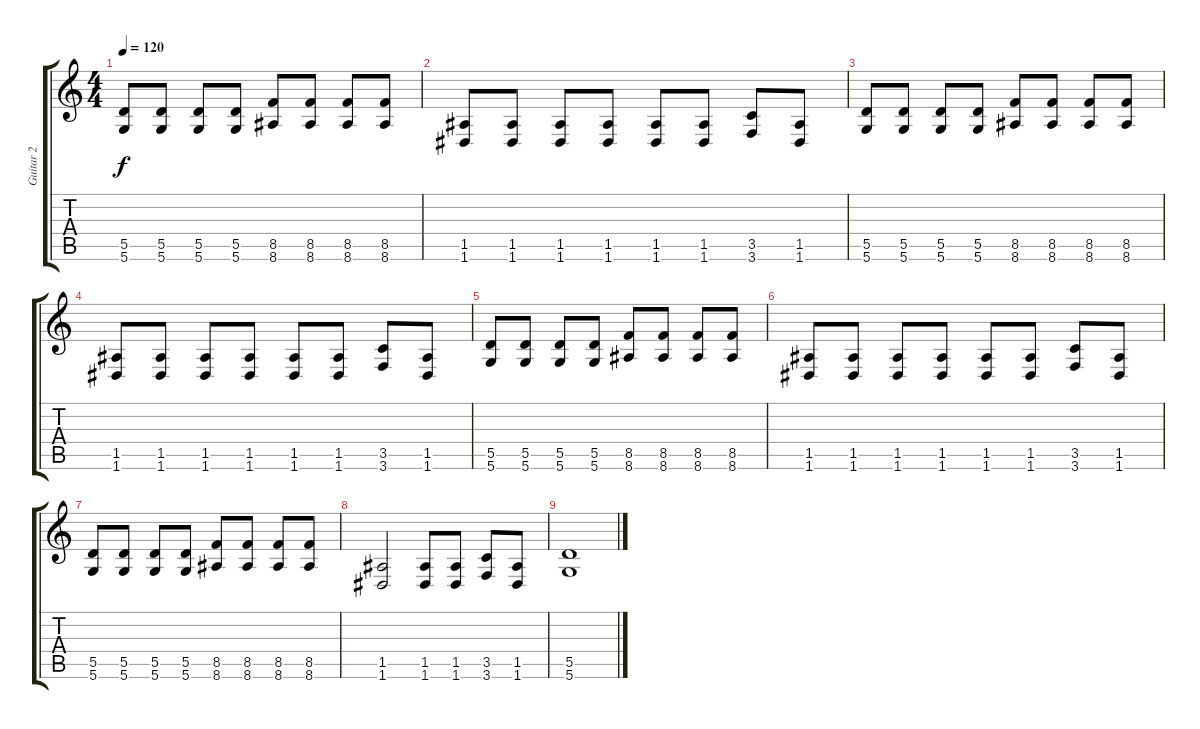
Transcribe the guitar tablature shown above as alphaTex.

\track ("Guitar 2" "Guitar 2") {instrument distortionguitar}
\staff {score tabs}
\tuning (E4 B3 G3 D3 A2 D2) {hide}
\ts (4 4)
\tempo 120
\clef g2
\ks c
(5.5 5.6).8{dy f} (5.5 5.6).8 (5.5 5.6).8 (5.5 5.6).8 (8.5 8.6).8 (8.5 8.6).8 (8.5 8.6).8 (8.5 8.6).8 |
(1.5 1.6).8 (1.5 1.6).8 (1.5 1.6).8 (1.5 1.6).8 (1.5 1.6).8 (1.5 1.6).8 (3.5 3.6).8 (1.5 1.6).8 |
(5.5 5.6).8 (5.5 5.6).8 (5.5 5.6).8 (5.5 5.6).8 (8.5 8.6).8 (8.5 8.6).8 (8.5 8.6).8 (8.5 8.6).8 |
(1.5 1.6).8 (1.5 1.6).8 (1.5 1.6).8 (1.5 1.6).8 (1.5 1.6).8 (1.5 1.6).8 (3.5 3.6).8 (1.5 1.6).8 |
(5.5 5.6).8 (5.5 5.6).8 (5.5 5.6).8 (5.5 5.6).8 (8.5 8.6).8 (8.5 8.6).8 (8.5 8.6).8 (8.5 8.6).8 |
(1.5 1.6).8 (1.5 1.6).8 (1.5 1.6).8 (1.5 1.6).8 (1.5 1.6).8 (1.5 1.6).8 (3.5 3.6).8 (1.5 1.6).8 |
(5.5 5.6).8 (5.5 5.6).8 (5.5 5.6).8 (5.5 5.6).8 (8.5 8.6).8 (8.5 8.6).8 (8.5 8.6).8 (8.5 8.6).8 |
(1.5 1.6).2 (1.5 1.6).8 (1.5 1.6).8 (3.5 3.6).8 (1.5 1.6).8 |
(5.5 5.6).1
